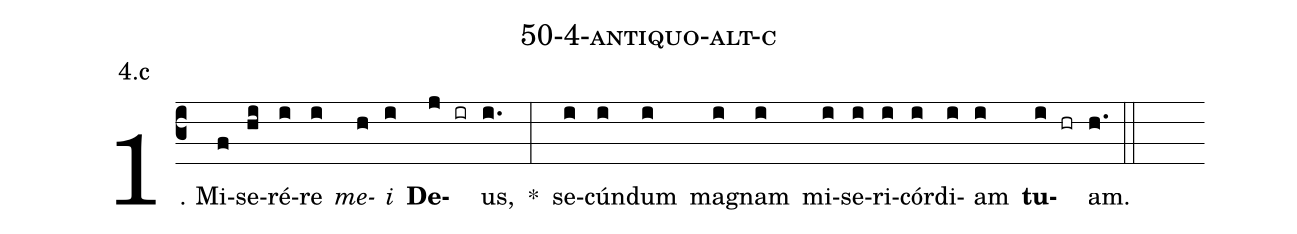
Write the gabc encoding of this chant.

name: 50-4-antiquo-alt-c;
annotation: 4.c;
%%
(c3)1. Mi(f)se(hi)ré(i)re(i) <i>me</i>(h)<i>i</i>(i) <b>De</b>(j ir)us,(i.) *(:) se(i)cún(i)dum(i) ma(i)gnam(i) mi(i)se(i)ri(i)cór(i)di(i)am(i) <b>tu</b>(i hr)am.(h.) (::)
